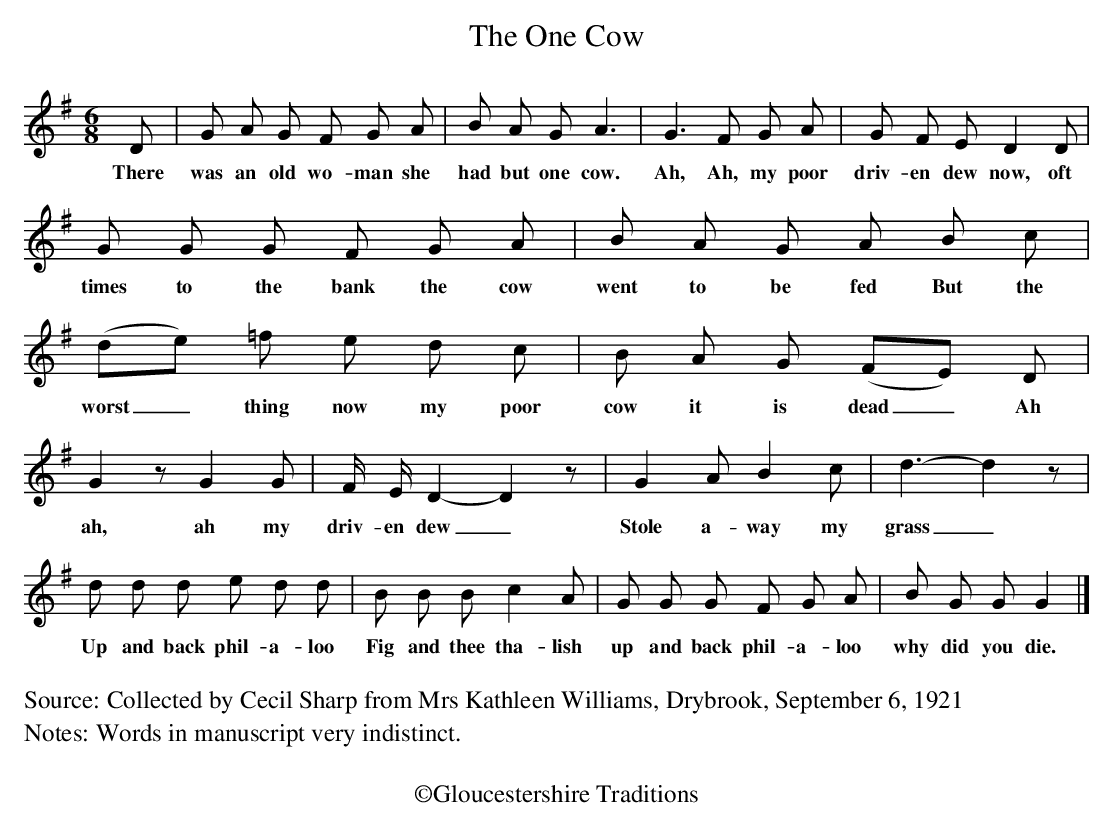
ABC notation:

X:1
T:One Cow, The
M:6/8
L:1/8
K:G
D | G A G F G A | B A G A3 | G3 F G A | G F E D2 D |
w:There was an old wo-man she had but one cow. Ah, Ah, my poor driv-en dew now, oft
G G G F G A | B A G A B c | (de) =f e d c | B A G (FE) D |
w:times to the bank the cow went to be fed But the worst_ thing now my poor cow it is dead_ Ah
G2 z G2 G | F/ E/ D2-D2 z | G2 A B2 c  | d3 - d2 z |
w:ah, ah my driv-en dew_ Stole a-way my grass_
d d d e d d | B B B c2 A | G G G F G A | B G G G2 |]
w:Up and back  phil-a-loo Fig and thee tha-lish up and back phil-a-loo why did you die.
W:
